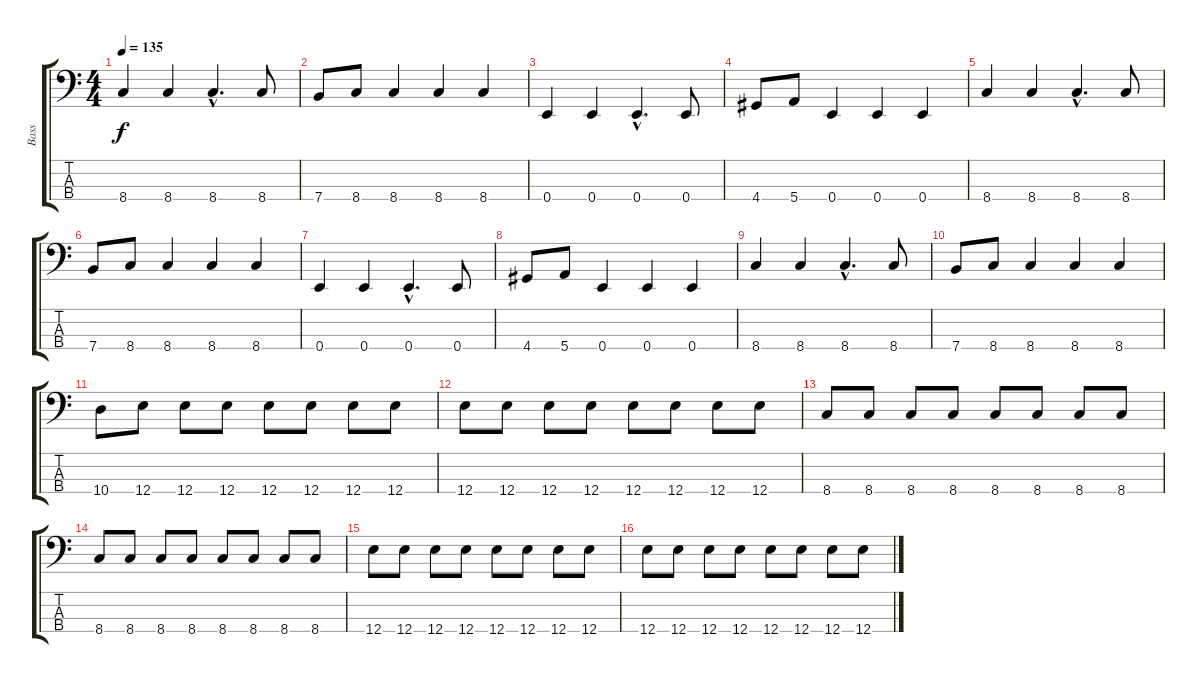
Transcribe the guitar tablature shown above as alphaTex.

\track ("Bass" "Bass") {instrument electricbassfinger}
\staff {score tabs}
\tuning (G2 D2 A1 E1) {hide}
\ts (4 4)
\tempo 135
\clef f4
\ks c
8.4.4{dy f} 8.4.4 8.4{hac}.4{d} 8.4.8 |
7.4.8 8.4.8 8.4.4 8.4.4 8.4.4 |
0.4.4 0.4.4 0.4{hac}.4{d} 0.4.8 |
4.4.8 5.4.8 0.4.4 0.4.4 0.4.4 |
8.4.4 8.4.4 8.4{hac}.4{d} 8.4.8 |
7.4.8 8.4.8 8.4.4 8.4.4 8.4.4 |
0.4.4 0.4.4 0.4{hac}.4{d} 0.4.8 |
4.4.8 5.4.8 0.4.4 0.4.4 0.4.4 |
8.4.4 8.4.4 8.4{hac}.4{d} 8.4.8 |
7.4.8 8.4.8 8.4.4 8.4.4 8.4.4 |
10.4.8 12.4.8 12.4.8 12.4.8 12.4.8 12.4.8 12.4.8 12.4.8 |
12.4.8 12.4.8 12.4.8 12.4.8 12.4.8 12.4.8 12.4.8 12.4.8 |
8.4.8 8.4.8 8.4.8 8.4.8 8.4.8 8.4.8 8.4.8 8.4.8 |
8.4.8 8.4.8 8.4.8 8.4.8 8.4.8 8.4.8 8.4.8 8.4.8 |
12.4.8 12.4.8 12.4.8 12.4.8 12.4.8 12.4.8 12.4.8 12.4.8 |
12.4.8 12.4.8 12.4.8 12.4.8 12.4.8 12.4.8 12.4.8 12.4.8
